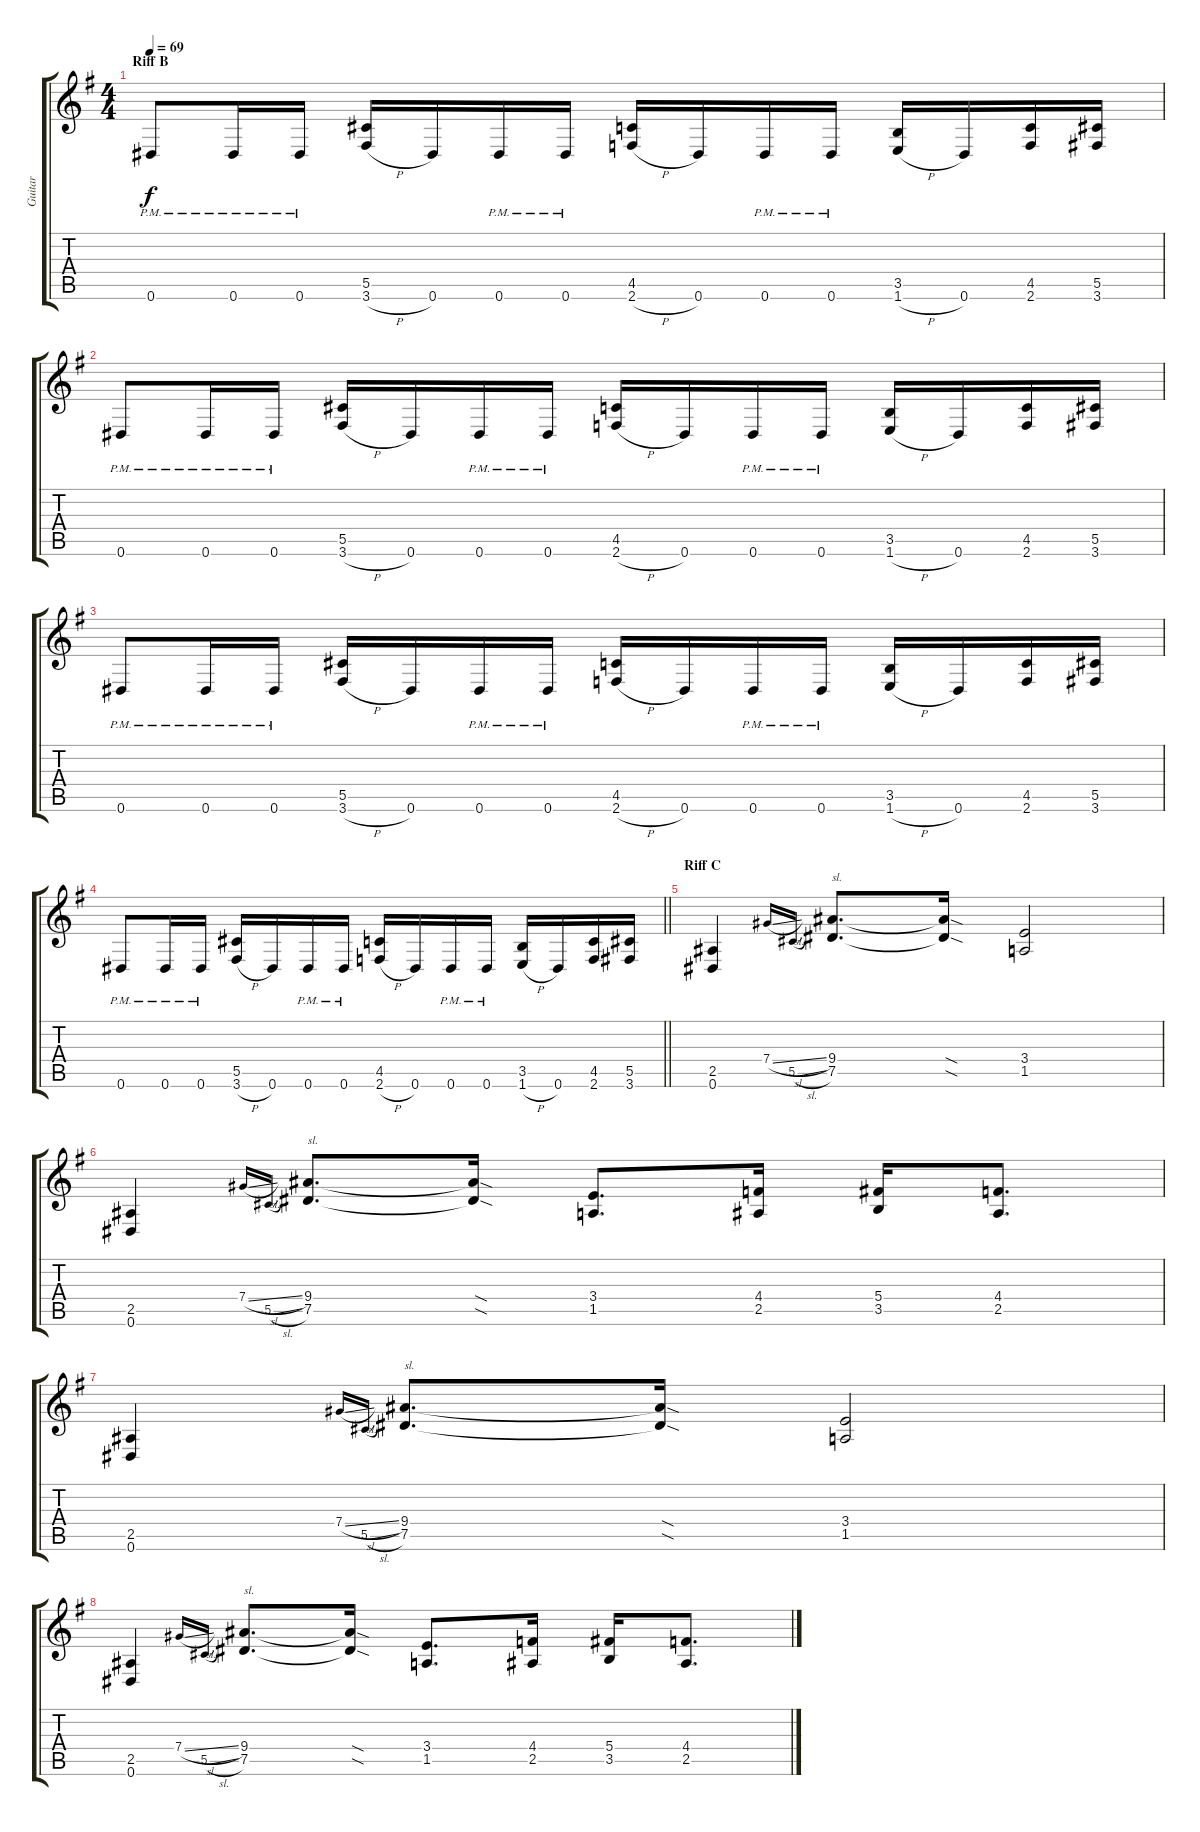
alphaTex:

\track ("Guitar" "Guitar") {instrument distortionguitar}
\staff {score tabs}
\tuning (Eb4 Bb3 Gb3 Db3 Ab2 Eb2) {hide}
\ts (4 4)
\section ("" "Riff B")
\tempo 69
\clef g2
\ks eminor
0.6{pm}.8{dy f} 0.6{pm}.16 0.6{pm}.16 (5.5 3.6{h}).16 0.6.16 0.6{pm}.16 0.6{pm}.16 (4.5 2.6{h}).16 0.6.16 0.6{pm}.16 0.6{pm}.16 (3.5 1.6{h}).16 0.6.16 (4.5 2.6).16 (5.5 3.6).16 |
0.6{pm}.8 0.6{pm}.16 0.6{pm}.16 (5.5 3.6{h}).16 0.6.16 0.6{pm}.16 0.6{pm}.16 (4.5 2.6{h}).16 0.6.16 0.6{pm}.16 0.6{pm}.16 (3.5 1.6{h}).16 0.6.16 (4.5 2.6).16 (5.5 3.6).16 |
0.6{pm}.8 0.6{pm}.16 0.6{pm}.16 (5.5 3.6{h}).16 0.6.16 0.6{pm}.16 0.6{pm}.16 (4.5 2.6{h}).16 0.6.16 0.6{pm}.16 0.6{pm}.16 (3.5 1.6{h}).16 0.6.16 (4.5 2.6).16 (5.5 3.6).16 |
\barLineRight lightlight
0.6{pm}.8 0.6{pm}.16 0.6{pm}.16 (5.5 3.6{h}).16 0.6.16 0.6{pm}.16 0.6{pm}.16 (4.5 2.6{h}).16 0.6.16 0.6{pm}.16 0.6{pm}.16 (3.5 1.6{h}).16 0.6.16 (4.5 2.6).16 (5.5 3.6).16 |
\section ("" "Riff C")
(2.5 0.6).4 7.4{sl}.16{gr onbeat} 5.5{sl}.16{gr onbeat} (9.4 7.5).8{d txt "sl."} (9.4{sod t} 7.5{sod t}).16 (3.4 1.5).2 |
(2.5 0.6).4 7.4{sl}.16{gr onbeat} 5.5{sl}.16{gr onbeat} (9.4 7.5).8{d txt "sl."} (9.4{sod t} 7.5{sod t}).16 (3.4 1.5).8{d} (4.4 2.5).16 (5.4 3.5).16 (4.4 2.5).8{d} |
(2.5 0.6).4 7.4{sl}.16{gr onbeat} 5.5{sl}.16{gr onbeat} (9.4 7.5).8{d txt "sl."} (9.4{sod t} 7.5{sod t}).16 (3.4 1.5).2 |
(2.5 0.6).4 7.4{sl}.16{gr onbeat} 5.5{sl}.16{gr onbeat} (9.4 7.5).8{d txt "sl."} (9.4{sod t} 7.5{sod t}).16 (3.4 1.5).8{d} (4.4 2.5).16 (5.4 3.5).16 (4.4 2.5).8{d}
